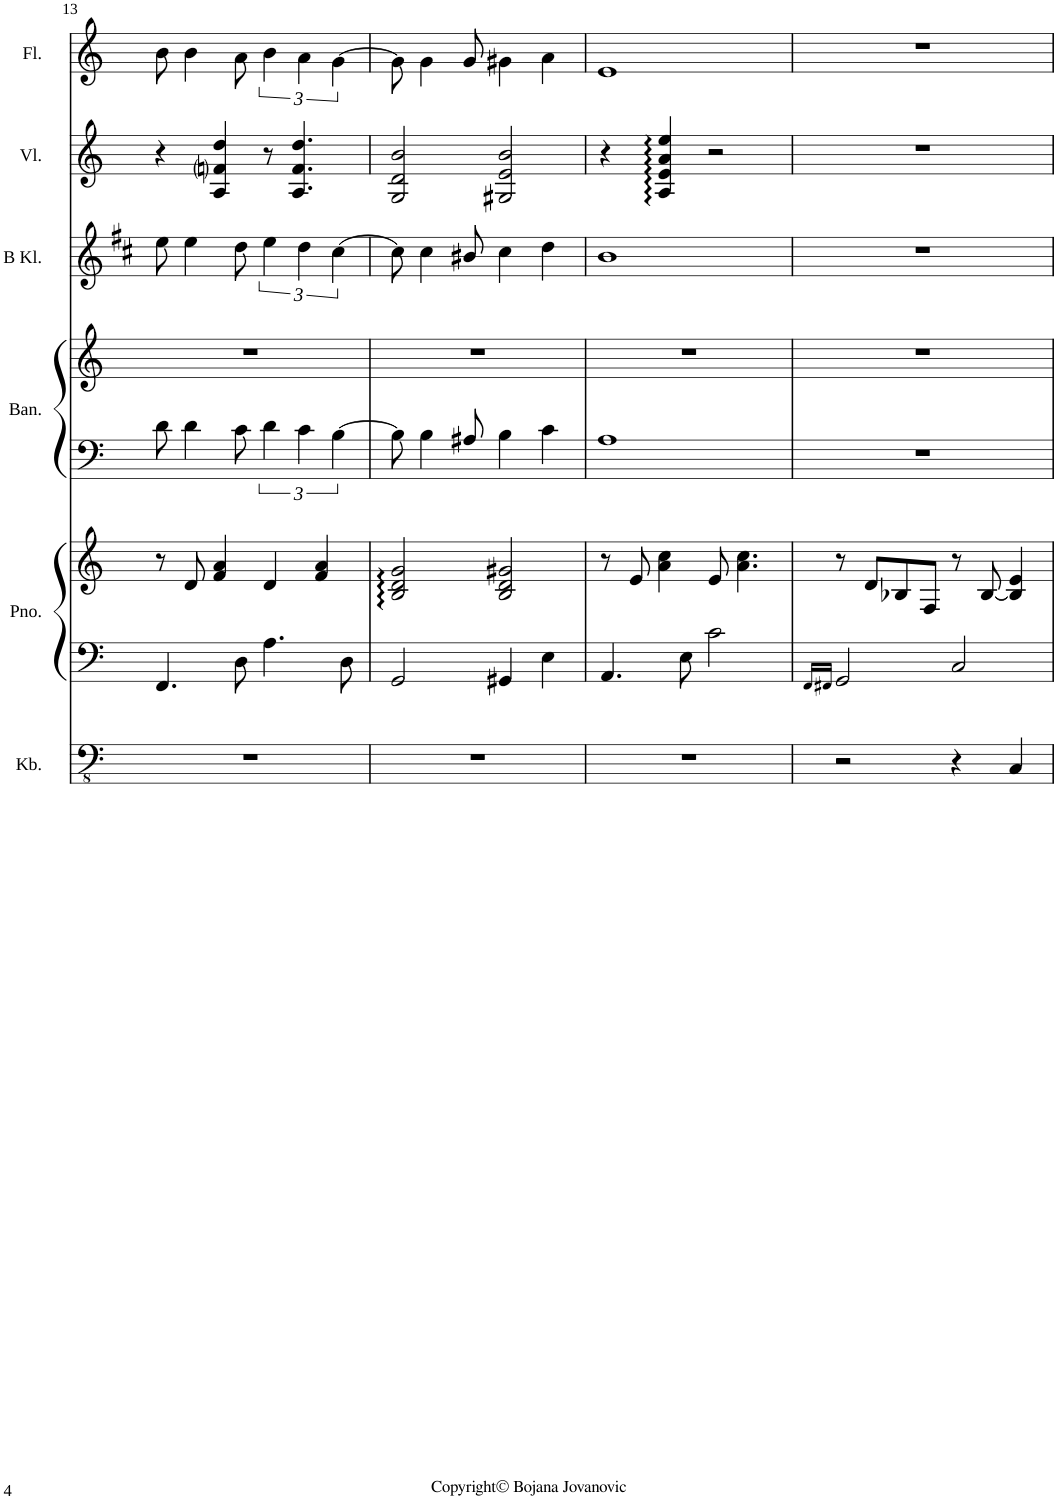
**kern	**kern	**kern	**kern	**kern	**kern	**kern	**kern
*part6	*part5	*part5	*part4	*part4	*part3	*part2	*part1
*staff8	*staff7	*staff6	*staff5	*staff4	*staff3	*staff2	*staff1
*I"Kontrabass	*I"Piano	*	*I"Bandoneon	*	*I"B Klarinette	*I"Violine	*I"Flöte
*I'Kb.	*I'Pno.	*	*I'Ban.	*	*I'B Kl.	*I'Vl.	*I'Fl.
!!LO:PB:g=z
*clefFv4	*clefF4	*clefG2	*clefF4	*clefG2	*clefG2	*clefG2	*clefG2
*Trd7c12	*	*	*	*	*Trd1c2	*	*
*k[]	*k[]	*k[]	*k[]	*k[]	*k[f#c#]	*k[]	*k[]
*M4/4	*M4/4	*M4/4	*M4/4	*M4/4	*M4/4	*M4/4	*M4/4
*met(c)	*met(c)	*met(c)	*met(c)	*met(c)	*met(c)	*met(c)	*met(c)
=13	=13	=13	=13	=13	=13	=13	=13
1r	4.FF/	8r	8d\	1r	8ee\	4r	8b\
.	.	8d/	4d\	.	4ee\	.	4b\
.	.	4f/ 4a/	.	.	.	4A/ 4fni/ 4dd/	.
.	8D\	.	8c\	.	8dd\	.	8a\
.	4.A\	4d/	6d\	.	6ee\	8r	6b\
.	.	.	.	.	.	4.A/ 4.f/ 4.dd/	.
.	.	.	6c\	.	6dd\	.	6a\
.	.	4f/ 4a/	.	.	.	.	.
.	.	.	[6B\	.	[6cc#\	.	[6g\
.	8D\	.	.	.	.	.	.
=14	=14	=14	=14	=14	=14	=14	=14
1r	2GG/	2B/ 2d/ 2g/	8B\]	1r	8cc#\]	2G/ 2d/ 2b/	8g\]
.	.	.	4B\	.	4cc#\	.	4g\
.	.	.	8A#X/	.	8b#X/	.	8g/
.	4GG#X/	2B/ 2d/ 2g#X/	4B\	.	4cc#\	2G#X/ 2e/ 2b/	4g#X\
.	4E\	.	4c\	.	4dd\	.	4a\
=15	=15	=15	=15	=15	=15	=15	=15
1r	4.AA/	8r	1A	1r	1b	4r	1e
.	.	8e/	.	.	.	.	.
.	.	4a\ 4cc\	.	.	.	4A/ 4e/ 4a/ 4ee/	.
.	8E\	.	.	.	.	.	.
.	2c\	8e/	.	.	.	2r	.
.	.	4.a\ 4.cc\	.	.	.	.	.
=16	=16	=16	=16	=16	=16	=16	=16
.	16qFF/LL	.	.	.	.	.	.
.	16qFF#X/JJ	.	.	.	.	.	.
2r	2GG/	8r	1r	1r	1r	1r	1r
.	.	8d/L	.	.	.	.	.
.	.	8B-X/	.	.	.	.	.
.	.	8F/J	.	.	.	.	.
4r	2C/	8r	.	.	.	.	.
.	.	[8B-/	.	.	.	.	.
4CC/	.	4B-/] 4e/	.	.	.	.	.
=	=	=	=	=	=	=	=
*-	*-	*-	*-	*-	*-	*-	*-
